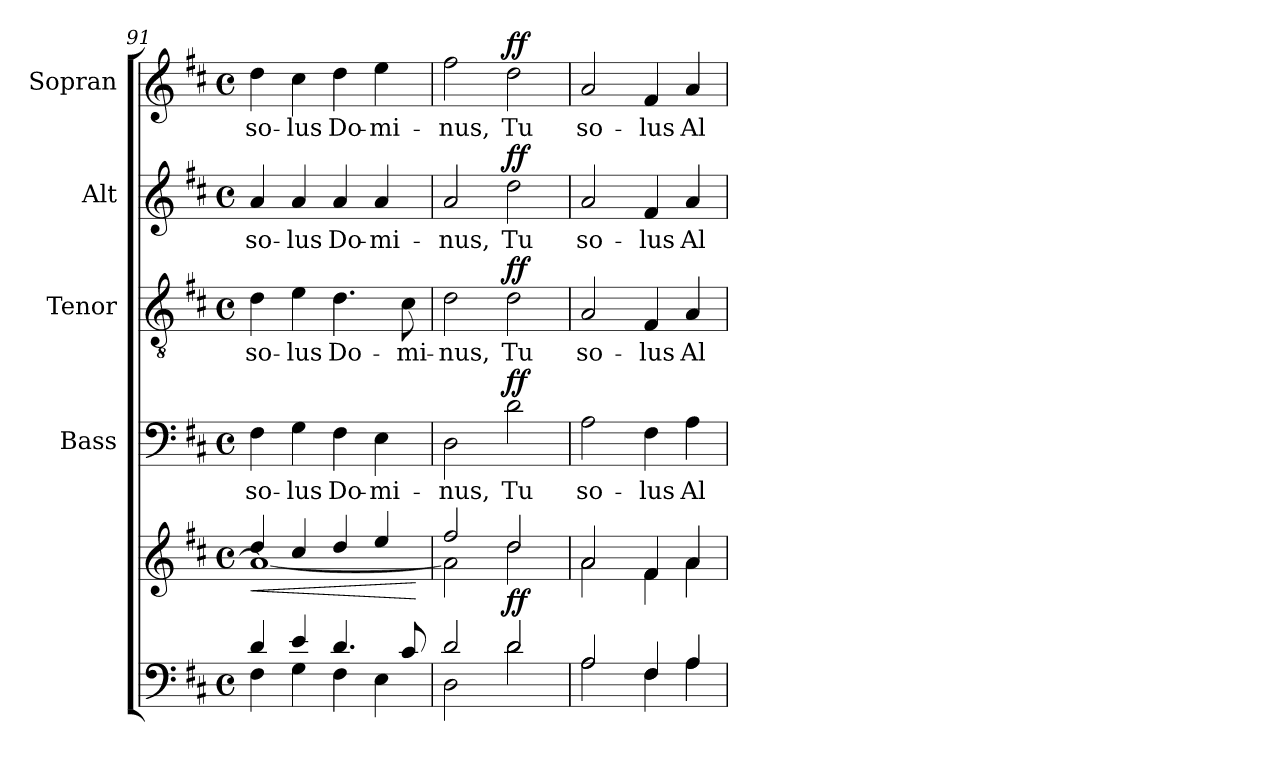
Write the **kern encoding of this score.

**kern	**kern	**dynam	**kern	**text	**dynam	**kern	**text	**dynam	**kern	**text	**dynam	**kern	**text	**dynam
*part5	*part5	*part5	*part4	*part4	*part4	*part3	*part3	*part3	*part2	*part2	*part2	*part1	*part1	*part1
*staff6	*staff5	*staff5/6	*staff4	*staff4	*staff4	*staff3	*staff3	*staff3	*staff2	*staff2	*staff2	*staff1	*staff1	*staff1
*	*	*	*I"Bass	*	*	*I"Tenor	*	*	*I"Alt	*	*	*I"Sopran	*	*
*	*	*	*I'B.	*	*	*I'T.	*	*	*I'A.	*	*	*I'S.	*	*
*clefF4	*clefG2	*	*clefF4	*	*	*clefGv2	*	*	*clefG2	*	*	*clefG2	*	*
*k[f#c#]	*k[f#c#]	*	*k[f#c#]	*	*	*k[f#c#]	*	*	*k[f#c#]	*	*	*k[f#c#]	*	*
*D:	*D:	*	*D:	*	*	*D:	*	*	*D:	*	*	*D:	*	*
*M4/4	*M4/4	*	*M4/4	*	*	*M4/4	*	*	*M4/4	*	*	*M4/4	*	*
*met(c)	*met(c)	*	*met(c)	*	*	*met(c)	*	*	*met(c)	*	*	*met(c)	*	*
=91	=91	=91	=91	=91	=91	=91	=91	=91	=91	=91	=91	=91	=91	=91
*^	*	*	*	*	*	*	*	*	*	*	*	*	*	*
!	!	!	!LO:HP:b	!	!LO:LY:b	!	!	!LO:LY:b	!	!	!LO:LY:b	!	!	!LO:LY:b	!
*	*	*^	*	*	*	*	*	*	*	*	*	*	*	*	*
4d/	4F#\	4dd/	1a_	<	4F#\	so-	.	4d\	so-	.	4a/	so-	.	4dd\	so-	.
!	!	!	!	!	!	!LO:LY:b	!	!	!LO:LY:b	!	!	!LO:LY:b	!	!	!LO:LY:b	!
4e/	4G\	4cc#/	.	.	4G\	-lus	.	4e\	-lus	.	4a/	-lus	.	4cc#\	-lus	.
!	!	!	!	!	!	!LO:LY:b	!	!	!LO:LY:b	!	!	!LO:LY:b	!	!	!LO:LY:b	!
4.d/	4F#\	4dd/	.	.	4F#\	Do-	.	4.d\	Do-	.	4a/	Do-	.	4dd\	Do-	.
!	!	!	!	!	!	!LO:LY:b	!	!	!	!	!	!LO:LY:b	!	!	!LO:LY:b	!
.	4E\	4ee/	.	.	4E\	-mi-	.	.	.	.	4a/	-mi-	.	4ee\	-mi-	.
!	!	!	!	!	!	!	!	!	!LO:LY:b	!	!	!	!	!	!	!
8c#/	.	.	.	.	.	.	.	8c#\	-mi-	.	.	.	.	.	.	.
*v	*v	*	*	*	*	*	*	*	*	*	*	*	*	*	*	*
*	*v	*v	*	*	*	*	*	*	*	*	*	*	*	*	*
.	.	[	.	.	.	.	.	.	.	.	.	.	.	.
!!LO:PB:g=z
=92	=92	=92	=92	=92	=92	=92	=92	=92	=92	=92	=92	=92	=92	=92
*^	*^	*	*	*	*	*	*	*	*	*	*	*	*	*
!	!	!	!	!	!	!LO:LY:b	!	!	!LO:LY:b	!	!	!LO:LY:b	!	!	!LO:LY:b	!
2d/	2D\	2ff#/	2a\]	.	2D\	-nus,	.	2d\	-nus,	.	2a/	-nus,	.	2ff#\	-nus,	.
!	!	!	!	!LO:DY:b	!	!LO:LY:b	!LO:DY:a	!	!LO:LY:b	!LO:DY:a	!	!LO:LY:b	!LO:DY:a	!	!LO:LY:b	!LO:DY:a
2d/	2d\	2dd/	2dd\	ff	2d\	Tu	ff	2d\	Tu	ff	2dd\	Tu	ff	2dd\	Tu	ff
=93	=93	=93	=93	=93	=93	=93	=93	=93	=93	=93	=93	=93	=93	=93	=93	=93
!	!	!	!	!	!	!LO:LY:b	!	!	!LO:LY:b	!	!	!LO:LY:b	!	!	!LO:LY:b	!
2A/	2A\	2a/	2a\	.	2A\	so-	.	2A/	so-	.	2a/	so-	.	2a/	so-	.
!	!	!	!	!	!	!LO:LY:b	!	!	!LO:LY:b	!	!	!LO:LY:b	!	!	!LO:LY:b	!
4F#/	4F#\	4f#/	4f#\	.	4F#\	-lus	.	4F#/	-lus	.	4f#/	-lus	.	4f#/	-lus	.
!	!	!	!	!	!	!LO:LY:b	!	!	!LO:LY:b	!	!	!LO:LY:b	!	!	!LO:LY:b	!
4A/	4A\	4a/	4a\	.	4A\	Al-	.	4A/	Al-	.	4a/	Al-	.	4a/	Al-	.
*v	*v	*	*	*	*	*	*	*	*	*	*	*	*	*	*	*
*	*v	*v	*	*	*	*	*	*	*	*	*	*	*	*	*
=	=	=	=	=	=	=	=	=	=	=	=	=	=	=
*-	*-	*-	*-	*-	*-	*-	*-	*-	*-	*-	*-	*-	*-	*-
